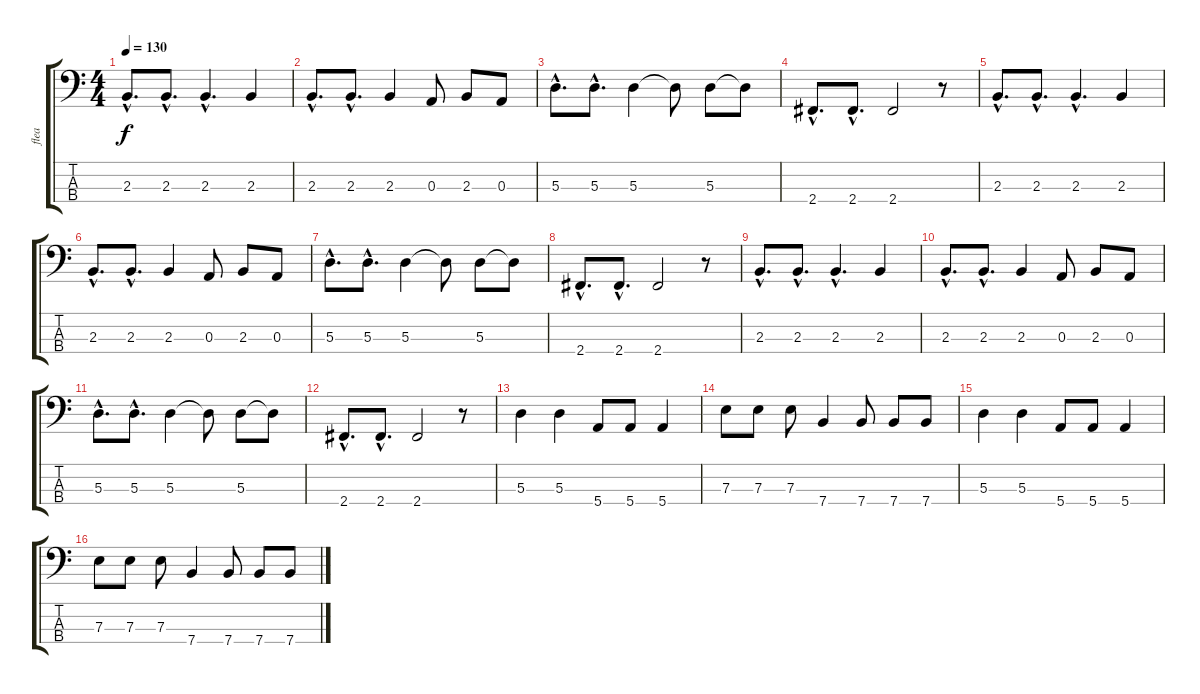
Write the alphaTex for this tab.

\track ("flea" "flea") {instrument slapbass2}
\staff {score tabs}
\tuning (G2 D2 A1 E1) {hide}
\ts (4 4)
\tempo 130
\clef f4
\ks c
2.3{hac}.8{d dy f} 2.3{hac}.8{d} 2.3{hac}.4{d} 2.3.4 |
2.3{hac}.8{d} 2.3{hac}.8{d} 2.3.4 0.3.8 2.3.8 0.3.8 |
5.3{hac}.8{d} 5.3{hac}.8{d} 5.3.4 5.3{t}.8 5.3.8 5.3{t}.8 |
2.4{hac}.8{d} 2.4{hac}.8{d} 2.4.2 r.8 |
2.3{hac}.8{d} 2.3{hac}.8{d} 2.3{hac}.4{d} 2.3.4 |
2.3{hac}.8{d} 2.3{hac}.8{d} 2.3.4 0.3.8 2.3.8 0.3.8 |
5.3{hac}.8{d} 5.3{hac}.8{d} 5.3.4 5.3{t}.8 5.3.8 5.3{t}.8 |
2.4{hac}.8{d} 2.4{hac}.8{d} 2.4.2 r.8 |
2.3{hac}.8{d} 2.3{hac}.8{d} 2.3{hac}.4{d} 2.3.4 |
2.3{hac}.8{d} 2.3{hac}.8{d} 2.3.4 0.3.8 2.3.8 0.3.8 |
5.3{hac}.8{d} 5.3{hac}.8{d} 5.3.4 5.3{t}.8 5.3.8 5.3{t}.8 |
2.4{hac}.8{d} 2.4{hac}.8{d} 2.4.2 r.8 |
5.3.4 5.3.4 5.4.8 5.4.8 5.4.4 |
7.3.8 7.3.8 7.3.8 7.4.4 7.4.8 7.4.8 7.4.8 |
5.3.4 5.3.4 5.4.8 5.4.8 5.4.4 |
7.3.8 7.3.8 7.3.8 7.4.4 7.4.8 7.4.8 7.4.8
